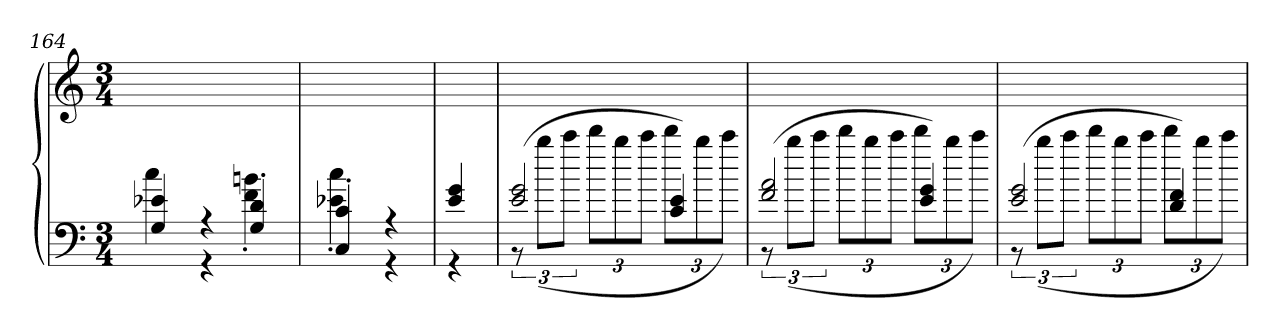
**kern	**kern
*part1	*part1
*staff2	*staff1
*clefF4	*clefG2
*k[]	*k[]
*M3/4	*M3/4
=164	=164
*^	*
4G 4e-	4cc	2.ryy
4r	4r	.
4G' 4d'	4f' 4bn'	.
=165	=165	=165
4C' 4c'	4e-' 4cc'	2ryy
4r	4r	.
=	=	=
4e 4g	4r	4ryy
=167	=167	=167
(2e 2g	12r	2.ryy
.	(12bbL	.
.	12cccJ	.
.	12dddL	.
.	12bb	.
.	12cccJ	.
4c 4e)	12dddL	.
.	12bb	.
.	12cccJ)	.
=168	=168	=168
(2f 2a	12r	2.ryy
.	(12bbL	.
.	12cccJ	.
.	12dddL	.
.	12bb	.
.	12cccJ	.
4e 4g)	12dddL	.
.	12bb	.
.	12cccJ)	.
=169	=169	=169
(2e 2g	12r	2.ryy
.	(12bbL	.
.	12cccJ	.
.	12dddL	.
.	12bb	.
.	12cccJ	.
4d 4f)	12dddL	.
.	12bb	.
.	12cccJ)	.
*v	*v	*
=	=
*-	*-
